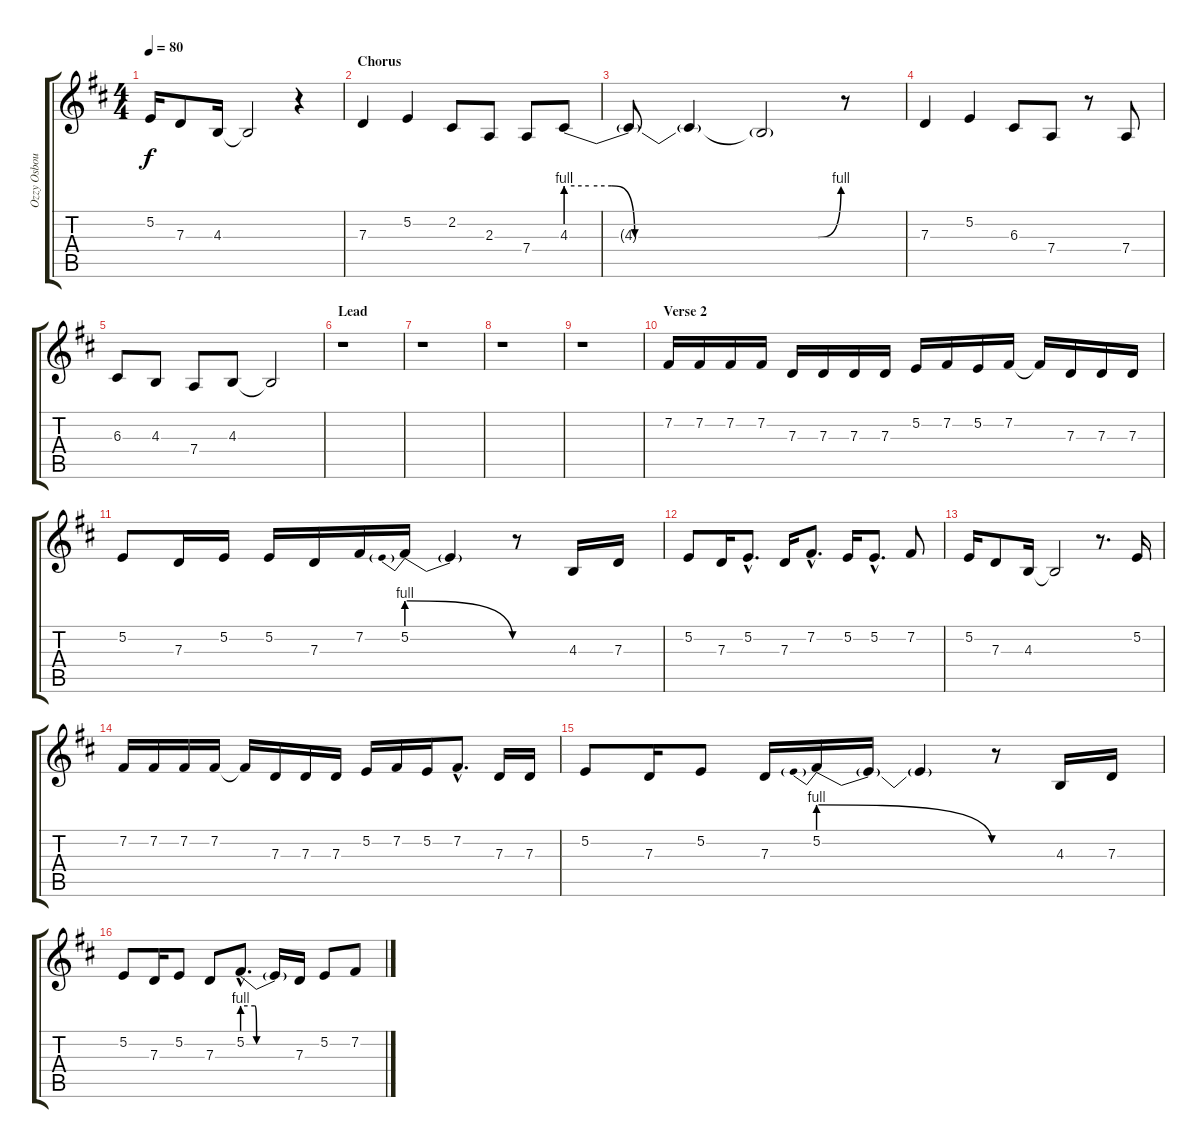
\track ("Ozzy Osbourne" "Ozzy Osbou") {instrument lead2sawtooth}
\staff {score tabs}
\tuning (E4 B3 G3 D3 A2 E2) {hide}
\ts (4 4)
\tempo 80
\clef g2
\ks bminor
5.2{t}.16{dy f} 7.3.8 4.3.16 4.3{t}.2 r.4 |
\section ("" "Chorus")
7.3.4 5.2.4 2.2.8 2.3.8 7.4.8 4.3{be (custom 0 4 5 4 10 4 15 0 40 0 55 0 60 4)}.8 |
4.3{t}.8 4.3{t}.4 4.3{t}.2 r.8 |
7.3.4 5.2.4 6.3.8 7.4.8 r.8 7.4.8 |
6.3.8 4.3.8 7.4.8 4.3.8 4.3{t}.2 |
\section ("" "Lead")
r.1 |
r.1 |
r.1 |
r.1 |
\section ("" "Verse 2")
7.2.16 7.2.16 7.2.16 7.2.16 7.3.16 7.3.16 7.3.16 7.3.16 5.2.16 7.2.16 5.2.16 7.2.16 7.2{t}.16 7.3.16 7.3.16 7.3.16 |
5.2.8 7.3.16 5.2.16 5.2.16 7.3.16 7.2.16 5.2{be (prebendrelease 0 4 60 0)}.16 5.2{t}.4 r.8 4.3.16 7.3.16 |
5.2.8 7.3.16 5.2{hac}.8{d} 7.3.16 7.2{hac}.8{d} 5.2.16 5.2{hac}.8{d} 7.2.8 |
5.2.16 7.3.8 4.3.16 4.3{t}.2 r.8{d} 5.2.16 |
7.2.16 7.2.16 7.2.16 7.2.16 7.2{t}.16 7.3.16 7.3.16 7.3.16 5.2.16 7.2.16 5.2.16 7.2{hac}.8{d} 7.3.16 7.3.16 |
5.2.8 7.3.16 5.2.8 7.3.16 5.2{be (prebendrelease 0 4 60 0)}.16 5.2{t}.16 5.2{t}.4 r.8 4.3.16 7.3.16 |
5.2.8 7.3.16 5.2.8 7.3.8 5.2{be (custom 0 4 14 4 16 0 40 0 60 0) hac}.8{d} 5.2{t}.16 7.3.16 5.2.8 7.2.8
